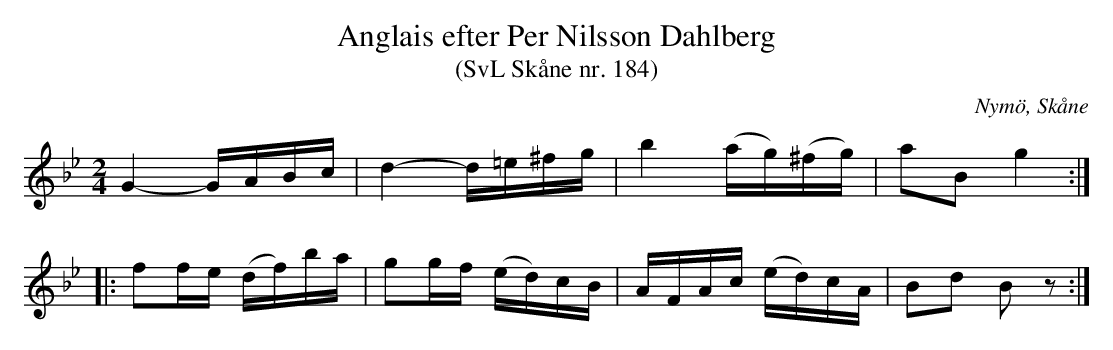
X:1
T:Anglais efter Per Nilsson Dahlberg
T:(SvL Skåne nr. 184)
O:Nymö, Skåne
M:2/4
L:1/16
K:Bb
G4- GABc | d4- d=e^fg | b4 (ag)(^fg) | a2B2 g4 :|
|: f2fe (df)ba | g2gf (ed)cB | AFAc (ed)cA | B2d2 B2 z2 :|
